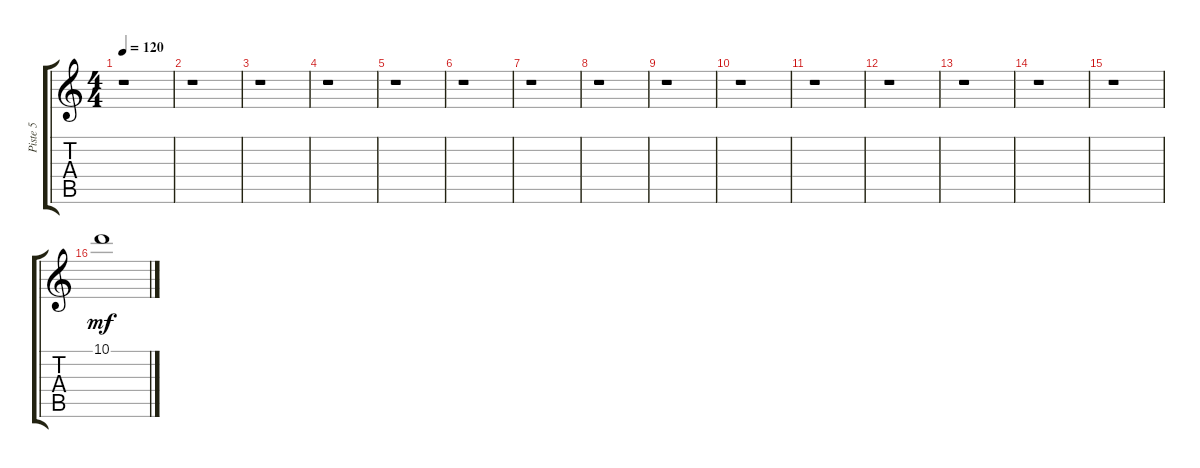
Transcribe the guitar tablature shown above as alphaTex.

\track ("Piste 5" "Piste 5") {instrument acousticguitarnylon}
\staff {score tabs}
\tuning (E4 B3 G3 D3 A2 E2) {hide}
\ts (4 4)
\tempo 120
\clef g2
\ks c
r.1{dy f} |
r.1 |
r.1 |
r.1 |
r.1 |
r.1 |
r.1 |
r.1 |
r.1 |
r.1 |
r.1 |
r.1 |
r.1 |
r.1 |
r.1 |
10.1.1{dy mf}
